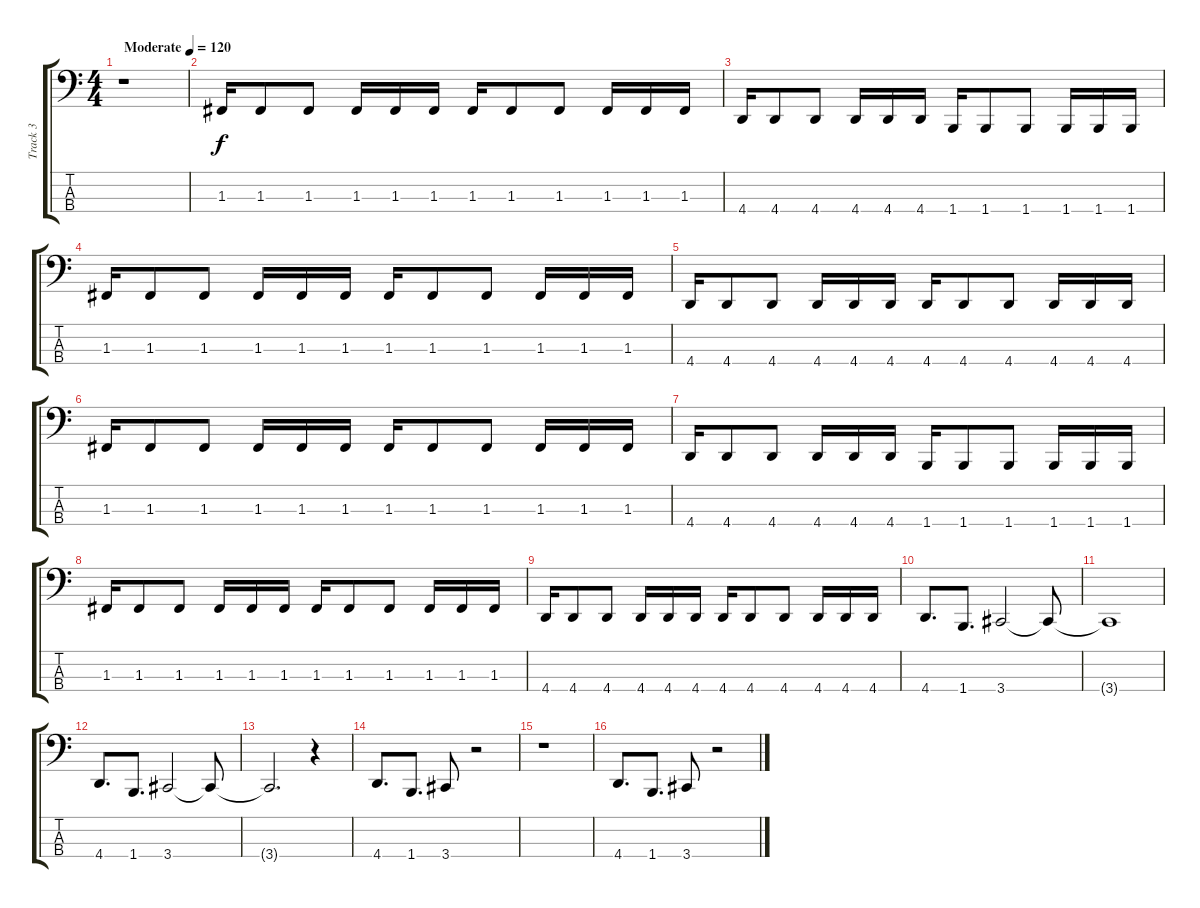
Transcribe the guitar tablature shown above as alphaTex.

\track ("Track 3" "Track 3") {instrument electricbasspick}
\staff {score tabs}
\tuning (Eb2 Bb1 F1 Bb0) {hide}
\ts (4 4)
\tempo (120 "Moderate")
\clef f4
\ks c
r.1{dy f instrument electricbasspick} |
1.3.16 1.3.8 1.3.8 1.3.16 1.3.16 1.3.16 1.3.16 1.3.8 1.3.8 1.3.16 1.3.16 1.3.16 |
4.4.16 4.4.8 4.4.8 4.4.16 4.4.16 4.4.16 1.4.16 1.4.8 1.4.8 1.4.16 1.4.16 1.4.16 |
1.3.16 1.3.8 1.3.8 1.3.16 1.3.16 1.3.16 1.3.16 1.3.8 1.3.8 1.3.16 1.3.16 1.3.16 |
4.4.16 4.4.8 4.4.8 4.4.16 4.4.16 4.4.16 4.4.16 4.4.8 4.4.8 4.4.16 4.4.16 4.4.16 |
1.3.16 1.3.8 1.3.8 1.3.16 1.3.16 1.3.16 1.3.16 1.3.8 1.3.8 1.3.16 1.3.16 1.3.16 |
4.4.16 4.4.8 4.4.8 4.4.16 4.4.16 4.4.16 1.4.16 1.4.8 1.4.8 1.4.16 1.4.16 1.4.16 |
1.3.16 1.3.8 1.3.8 1.3.16 1.3.16 1.3.16 1.3.16 1.3.8 1.3.8 1.3.16 1.3.16 1.3.16 |
4.4.16 4.4.8 4.4.8 4.4.16 4.4.16 4.4.16 4.4.16 4.4.8 4.4.8 4.4.16 4.4.16 4.4.16 |
4.4.8{d} 1.4.8{d} 3.4.2 3.4{t}.8 |
3.4{t}.1 |
4.4.8{d} 1.4.8{d} 3.4.2 3.4{t}.8 |
3.4{t}.2{d} r.4 |
4.4.8{d} 1.4.8{d} 3.4.8 r.2 |
r.1 |
4.4.8{d} 1.4.8{d} 3.4.8 r.2
